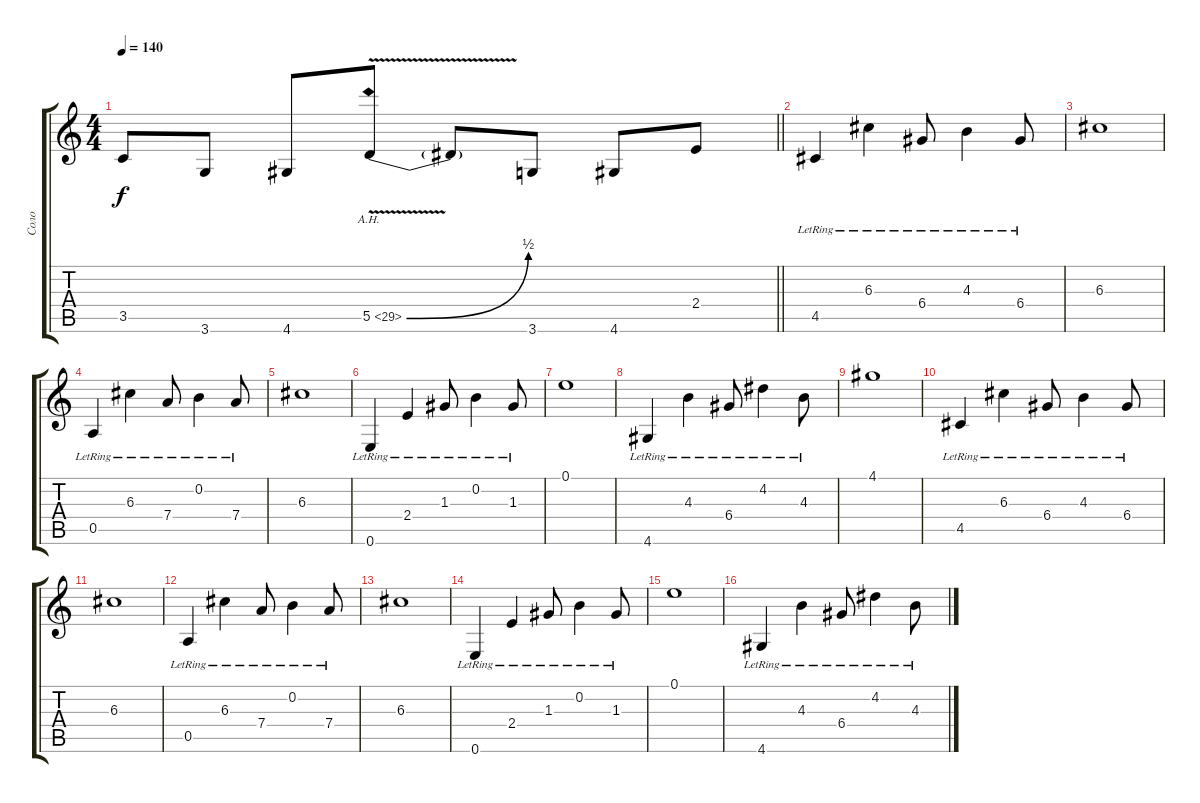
\track ("Соло" "Соло") {instrument overdrivenguitar}
\staff {score tabs}
\tuning (E4 B3 G3 D3 A2 E2) {hide}
\ts (4 4)
\tempo 140
\clef g2
\barLineRight lightlight
\ks c
3.5{t}.8{dy f} 3.6.8 4.6.8 5.5{be (bend 0 0 60 2) ah 24 v}.8 5.5{t}.8 3.6.8 4.6.8 2.4.8 |
4.5{lr}.4{instrument overdrivenguitar} 6.3{lr}.4 6.4{lr}.8 4.3{lr}.4 6.4{lr}.8 |
6.3.1 |
0.5{lr}.4 6.3{lr}.4 7.4{lr}.8 0.2{lr}.4 7.4{lr}.8 |
6.3.1 |
0.6{lr}.4 2.4{lr}.4 1.3{lr}.8 0.2{lr}.4 1.3{lr}.8 |
0.1.1 |
4.6{lr}.4 4.3{lr}.4 6.4{lr}.8 4.2{lr}.4 4.3{lr}.8 |
4.1.1 |
4.5{lr}.4 6.3{lr}.4 6.4{lr}.8 4.3{lr}.4 6.4{lr}.8 |
6.3.1 |
0.5{lr}.4 6.3{lr}.4 7.4{lr}.8 0.2{lr}.4 7.4{lr}.8 |
6.3.1 |
0.6{lr}.4 2.4{lr}.4 1.3{lr}.8 0.2{lr}.4 1.3{lr}.8 |
0.1.1 |
4.6{lr}.4 4.3{lr}.4 6.4{lr}.8 4.2{lr}.4 4.3{lr}.8
